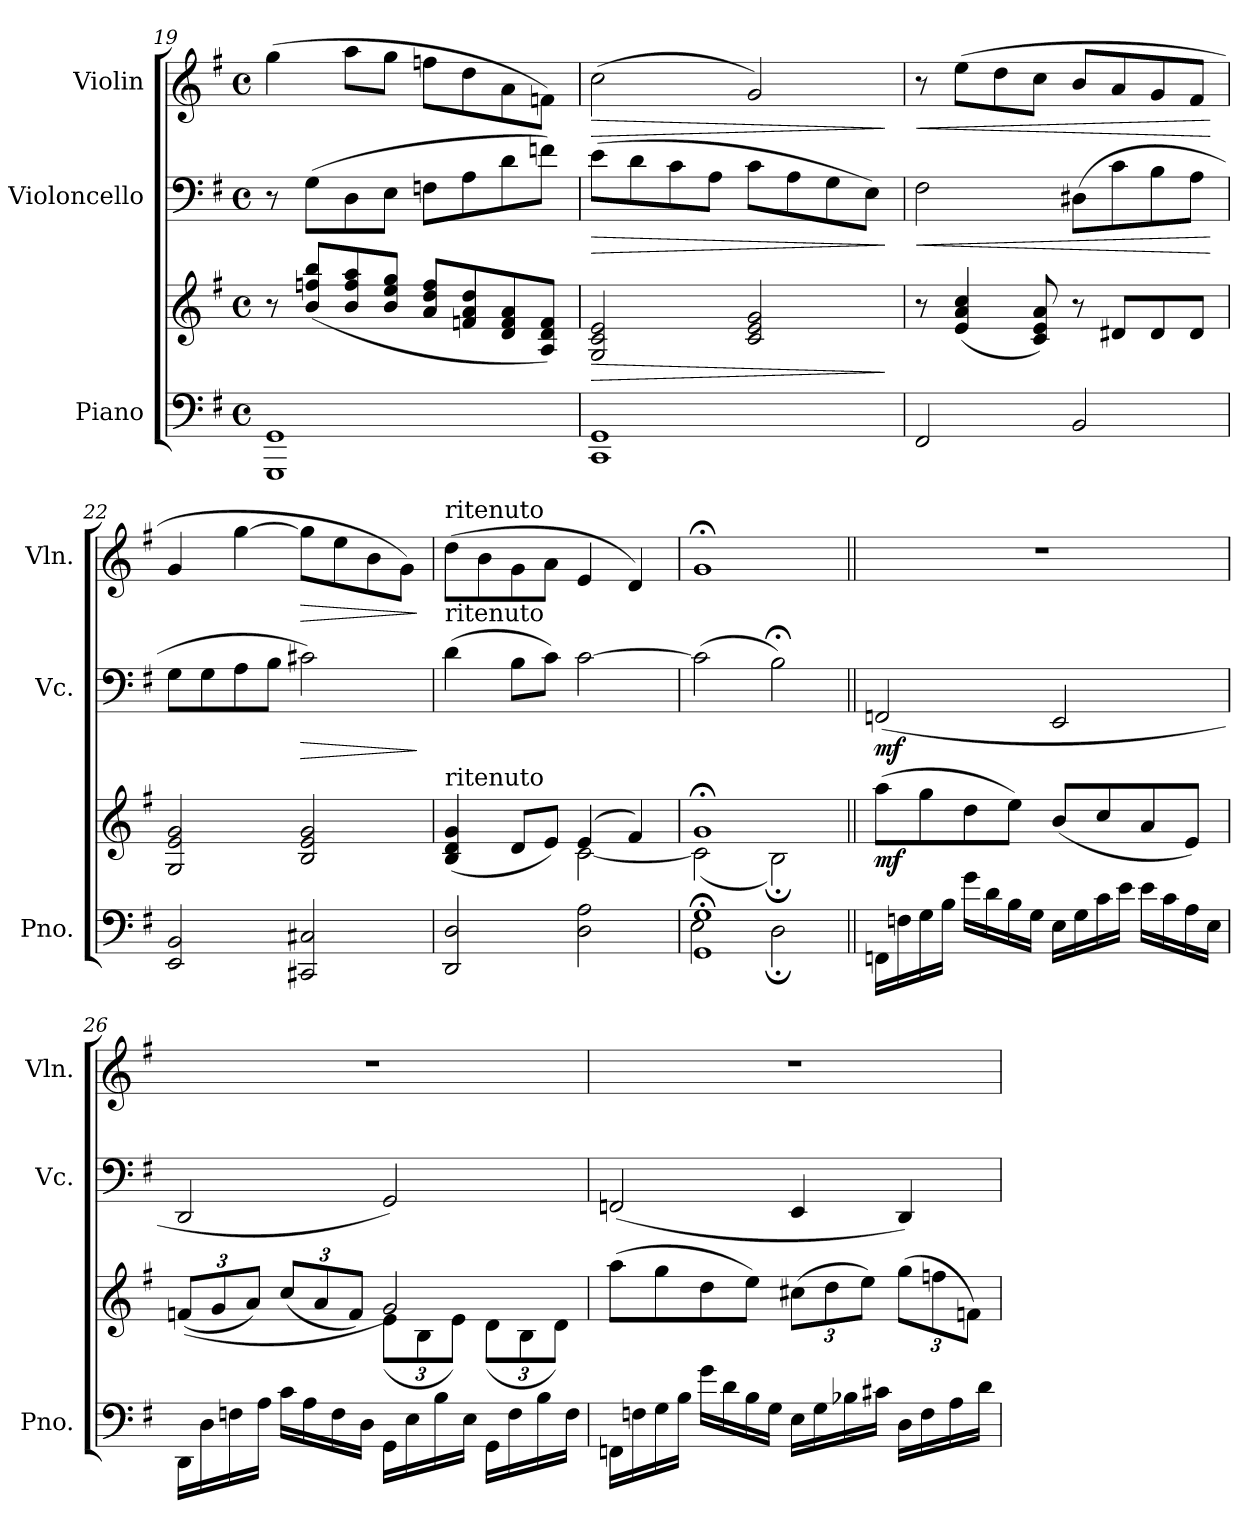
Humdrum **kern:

**kern	**kern	**dynam	**kern	**dynam	**kern	**dynam
*part3	*part3	*part3	*part2	*part2	*part1	*part1
*staff4	*staff3	*staff3/4	*staff2	*staff2	*staff1	*staff1
*I"Piano	*	*	*I"Violoncello	*	*I"Violin	*
*I'Pno.	*	*	*I'Vc.	*	*I'Vln.	*
*clefF4	*clefG2	*	*clefF4	*	*clefG2	*
*k[f#]	*k[f#]	*	*k[f#]	*	*k[f#]	*
*M4/4	*M4/4	*	*M4/4	*	*M4/4	*
*met(c)	*met(c)	*	*met(c)	*	*met(c)	*
=19	=19	=19	=19	=19	=19	=19
1GGG 1GG	8r	.	8r	.	(>4gg\	.
.	(<8b/ 8ffn/ 8bb/L	.	(>8G\L	.	.	.
.	8b/ 8ff/ 8aa/	.	8D\	.	8aa\L	.
.	8b/ 8ee/ 8gg/J	.	8E\J	.	8gg\J	.
.	8a/ 8dd/ 8ff/L	.	8Fn\L	.	8ffn\L	.
.	8fn/ 8a/ 8dd/	.	8A\	.	8dd\	.
.	8d/ 8f/ 8a/	.	8d\	.	8a\	.
.	8A/ 8d/ 8f/J)	.	8fn\J)	.	8fn\J)	.
!!LO:LB:g=z
=20	=20	=20	=20	=20	=20	=20
!	!	!LO:HP:b	!	!LO:HP:b	!	!LO:HP:b
1CC 1GG	2G/ 2c/ 2e/	>	(>8e\L	>	(>2cc\	>
.	.	.	8d\	.	.	.
.	.	.	8c\	.	.	.
.	.	.	8A\J	.	.	.
.	2c/ 2e/ 2g/	.	8c\L	.	2g/)	.
.	.	.	8A\	.	.	.
.	.	.	8G\	.	.	.
.	.	.	8E\J)	.	.	.
.	.	]	.	]	.	]
=21	=21	=21	=21	=21	=21	=21
!	!	!	!	!LO:HP:b	!	!LO:HP:b
2FF#/	8r	.	2F#\	<	8r	<
.	(<4e/ 4a/ 4cc/	.	.	.	(>8ee\L	.
.	.	.	.	.	8dd\	.
.	8c/ 8e/ 8a/)	.	.	.	8cc\J	.
2BB/	8r	.	(>8D#X\L	.	8b/L	.
.	8d#X/L	.	8c\	.	8a/	.
.	8d#/	.	8B\	.	8g/	.
.	8d#/J	.	8A\J	.	8f#/J	.
.	.	.	.	[	.	[
=22	=22	=22	=22	=22	=22	=22
2EE/ 2BB/	2G/ 2e/ 2g/	.	8G\L	.	4g/	.
.	.	.	8G\	.	.	.
.	.	.	8A\	.	[4gg\	.
.	.	.	8B\J	.	.	.
!	!	!	!	!LO:HP:b	!	!LO:HP:b
2CC#X/ 2C#X/	2B/ 2e/ 2g/	.	2c#X\)	>	8gg\L]	>
.	.	.	.	.	8ee\	.
.	.	.	.	.	8b\	.
.	.	.	.	.	8g\J)	.
.	.	.	.	]	.	]
=23	=23	=23	=23	=23	=23	=23
*	*^	*	*	*	*	*
!	!	!	!	!	!	!LO:TX:a:t=ritenuto	!
!	!	!	!	!LO:TX:a:t=ritenuto	!	!	!
!	!LO:TX:a:t=ritenuto	!	!	!	!	!	!
2DD/ 2D/	(<4B/ 4d/ 4g/	2ryy	.	(>4d\	.	(>8dd\L	.
.	.	.	.	.	.	8b\	.
.	8d/L	.	.	8B\L	.	8g\	.
.	8e/J)	.	.	8c\J)	.	8a\J	.
2D\ 2A\	(>4e/	[2c\	.	[2c\	.	4e/	.
.	4f#/)	.	.	.	.	4d/)	.
=24	=24	=24	=24	=24	=24	=24	=24
*^	*	*	*	*	*	*	*
1GG;< 1G;<	2E\	1g;<	(<2c\]	.	(>2c\]	.	1g;<	.
.	2D;\	.	2B;\)	.	2B;<\)	.	.	.
*v	*v	*	*	*	*	*	*	*
*	*v	*v	*	*	*	*	*
=25||	=25||	=25||	=25||	=25||	=25||	=25||
*	*	*	*	*	*MM55	*
*^	*^	*	*	*	*	*
!	!	!	!	!	!	!	!LO:TX:t=Un poco più mosso	!
!	!	!	!	!LO:DY:b	!	!LO:DY:b	!	!
*	*	*	*	*	*	*	*^	*
*v	*v	*	*	*	*	*	*	*^	*
*	*v	*v	*	*	*	*	*	*	*
16FFn\LL	(>8aa\L	mf	(<2FFn/	mf	1r	8ryy	4ryy	.
16Fn\	.	.	.	.	.	.	.	.
*	*	*	*	*	*MM65	*	*	*
16G\	8gg\	.	.	.	.	2..ryy	.	.
16B\JJ	.	.	.	.	.	.	.	.
*	*	*	*	*	*MM75	*	*	*
16g\LL	8dd\	.	.	.	.	.	2.ryy	.
16d\	.	.	.	.	.	.	.	.
16B\	8ee\J)	.	.	.	.	.	.	.
16G\JJ	.	.	.	.	.	.	.	.
16E\LL	(<8b/L	.	2EE/	.	.	.	.	.
16G\	.	.	.	.	.	.	.	.
16c\	8cc/	.	.	.	.	.	.	.
16e\JJ	.	.	.	.	.	.	.	.
16e\LL	8a/	.	.	.	.	.	.	.
16c\	.	.	.	.	.	.	.	.
16A\	8e/J)	.	.	.	.	.	.	.
16E\JJ	.	.	.	.	.	.	.	.
*	*	*	*	*	*v	*v	*v	*
!!LO:PB:g=z
=26	=26	=26	=26	=26	=26	=26
*	*Xbrackettup	*	*	*	*	*
*	*^	*	*	*	*	*
16DD\LL	(<(>12fn/L	2ryy	.	2DD/	.	1r	.
16D\	.	.	.	.	.	.	.
.	12g/	.	.	.	.	.	.
16Fn\	.	.	.	.	.	.	.
.	12a/J)	.	.	.	.	.	.
16A\JJ	.	.	.	.	.	.	.
16c\LL	(<12cc/L	.	.	.	.	.	.
16A\	.	.	.	.	.	.	.
.	12a/	.	.	.	.	.	.
16F\	.	.	.	.	.	.	.
.	12f/J)	.	.	.	.	.	.
16D\JJ	.	.	.	.	.	.	.
16GG\LL	2g/)	(<12e\L	.	2GG/)	.	.	.
16E\	.	.	.	.	.	.	.
.	.	12B\	.	.	.	.	.
16B\	.	.	.	.	.	.	.
.	.	12e\J)	.	.	.	.	.
16E\JJ	.	.	.	.	.	.	.
16GG\LL	.	(<12d\L	.	.	.	.	.
16F\	.	.	.	.	.	.	.
.	.	12B\	.	.	.	.	.
16B\	.	.	.	.	.	.	.
.	.	12d\J)	.	.	.	.	.
16F\JJ	.	.	.	.	.	.	.
*	*v	*v	*	*	*	*	*
=27	=27	=27	=27	=27	=27	=27
16FFn\LL	(>8aa\L	.	(<2FFn/	.	1r	.
16Fn\	.	.	.	.	.	.
16G\	8gg\	.	.	.	.	.
16B\JJ	.	.	.	.	.	.
16g\LL	8dd\	.	.	.	.	.
16d\	.	.	.	.	.	.
16B\	8ee\J)	.	.	.	.	.
16G\JJ	.	.	.	.	.	.
16E\LL	(>12cc#X\L	.	4EE/	.	.	.
16G\	.	.	.	.	.	.
.	12dd\	.	.	.	.	.
16B-X\	.	.	.	.	.	.
.	12ee\J)	.	.	.	.	.
16c#X\JJ	.	.	.	.	.	.
16D\LL	(>12gg\L	.	4DD/)	.	.	.
16F\	.	.	.	.	.	.
.	12ffn\	.	.	.	.	.
16A\	.	.	.	.	.	.
.	12fn\J)	.	.	.	.	.
16d\JJ	.	.	.	.	.	.
=	=	=	=	=	=	=
*-	*-	*-	*-	*-	*-	*-
